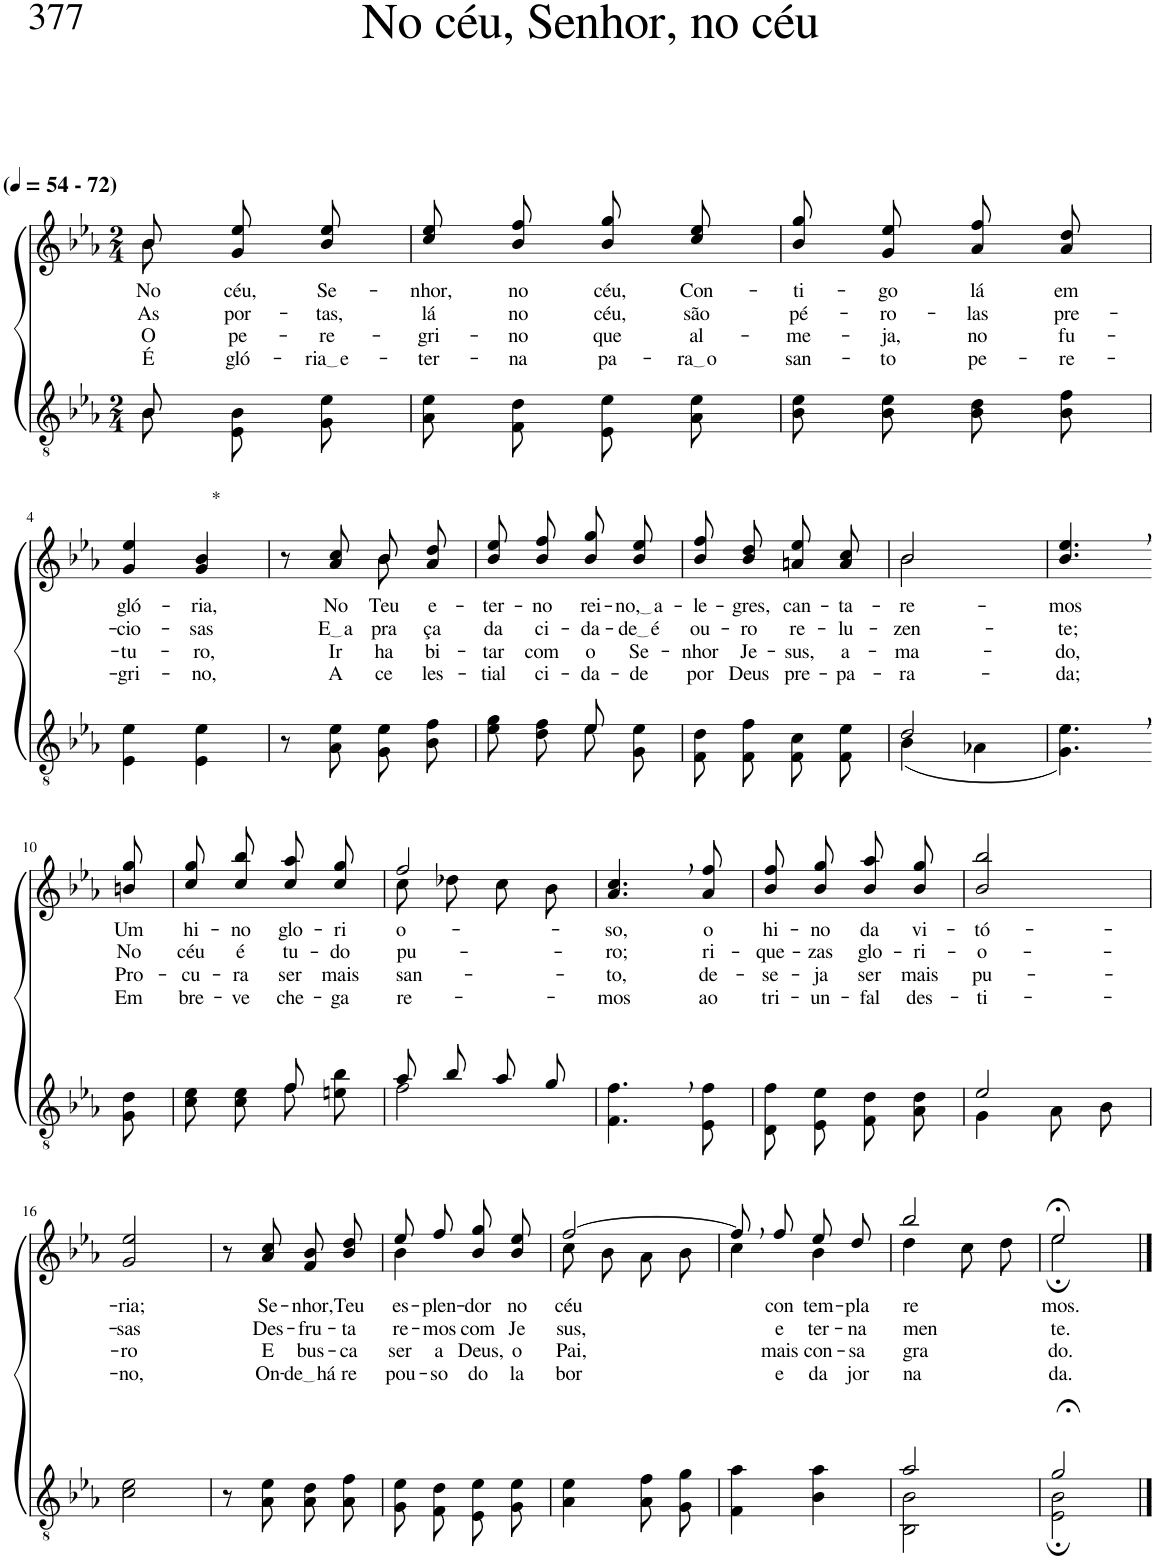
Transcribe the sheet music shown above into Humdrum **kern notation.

**kern	**kern	**text	**text	**text	**text
*part2	*part1	*part1	*part1	*part1	*part1
*staff2	*staff1	*staff1	*staff1	*staff1	*staff1
*I"Parte III e IV	*I"Parte I e II	*	*	*	*
*clefGv2	*clefG2	*	*	*	*
*Trd4c7	*Trd4c7	*	*	*	*
*k[b-e-a-]	*k[b-e-a-]	*	*	*	*
*M2/4	*M2/4	*	*	*	*
*MM54	*MM54	*	*	*	*
=1	=1	=1	=1	=1	=1
*^	*^	*	*	*	*
!	!	!LO:TX:a:B:t=(	!	!	!	!	!
!	!	!LO:TX:a:B:t=- 72)	!	!	!	!	!
!	!	!	!	!LO:LY:b	!LO:LY:b	!LO:LY:b	!LO:LY:b
8B-/	8B-\	8b-/	8b-\	No	As	O	É
!	!	!	!	!LO:LY:b	!LO:LY:b	!LO:LY:b	!LO:LY:b
4ryy	8E-/ 8B-/L	8g\ 8ee-\L	4ryy	céu,	por-	pe-	gló-
!	!	!	!	!LO:LY:b	!LO:LY:b	!LO:LY:b	!LO:LY:b
.	8G/ 8e-/J	8b-\ 8ee-\J	.	Se-	-tas,	-re-	ria e
*	*	*v	*v	*	*	*	*
=2	=2	=2	=2	=2	=2	=2
!	!	!	!LO:LY:b	!LO:LY:b	!LO:LY:b	!LO:LY:b
*v	*v	*	*	*	*	*
8A-\ 8e-\L	8cc\ 8ee-\L	-nhor,	lá	-gri-	-ter-
!	!	!LO:LY:b	!LO:LY:b	!LO:LY:b	!LO:LY:b
8F\ 8d\J	8b-\ 8ff\J	no	no	-no	-na
!	!	!LO:LY:b	!LO:LY:b	!LO:LY:b	!LO:LY:b
8E-/ 8e-/L	8b-\ 8gg\L	céu,	céu,	que	pa-
!	!	!LO:LY:b	!LO:LY:b	!LO:LY:b	!LO:LY:b
8A-/ 8e-/J	8cc\ 8ee-\J	Con-	são	al-	ra o
=3	=3	=3	=3	=3	=3
!	!	!LO:LY:b	!LO:LY:b	!LO:LY:b	!LO:LY:b
8B-\ 8e-\L	8b-\ 8gg\L	-ti-	pé-	-me-	san-
!	!	!LO:LY:b	!LO:LY:b	!LO:LY:b	!LO:LY:b
8B-\ 8e-\J	8g\ 8ee-\J	-go	-ro-	-ja,	-to
!	!	!LO:LY:b	!LO:LY:b	!LO:LY:b	!LO:LY:b
8B-\ 8d\L	8a-\ 8ff\L	lá	-las	no	pe-
!	!	!LO:LY:b	!LO:LY:b	!LO:LY:b	!LO:LY:b
8B-\ 8f\J	8a-\ 8dd\J	em	pre-	fu-	-re-
!!LO:LB:g=z
=4	=4	=4	=4	=4	=4
!	!	!LO:LY:b	!LO:LY:b	!LO:LY:b	!LO:LY:b
4E-\ 4e-\	4g/ 4ee-/	gló-	-cio-	-tu-	-gri-
!	!LO:TX:a:t=*	!	!	!	!
!	!	!LO:LY:b	!LO:LY:b	!LO:LY:b	!LO:LY:b
4E-\ 4e-\	4g/ 4b-/	-ria,	-sas	-ro,	-no,
=5	=5	=5	=5	=5	=5
*	*^	*	*	*	*
8r	8r	4ryy	.	.	.	.
!	!	!	!LO:LY:b	!LO:LY:b	!LO:LY:b	!LO:LY:b
8A-\ 8e-\	8a-/ 8cc/	.	No	E a	Ir	A
!	!	!	!LO:LY:b	!LO:LY:b	!LO:LY:b	!LO:LY:b
8G\ 8e-\L	8b-\L	8b-\	Teu	pra-	ha-	ce-
!	!	!	!LO:LY:b	!LO:LY:b	!LO:LY:b	!LO:LY:b
8B-\ 8f\J	8a-\ 8dd\J	8ryy	e-	-ça	-bi-	-les-
=6	=6	=6	=6	=6	=6	=6
*^	*	*	*	*	*	*
!	!	!	!	!LO:LY:b	!LO:LY:b	!LO:LY:b	!LO:LY:b
*	*	*v	*v	*	*	*	*
4ryy	8e-\ 8g\L	8b-\ 8ee-\L	-ter-	da	-tar	-tial
!	!	!	!LO:LY:b	!LO:LY:b	!LO:LY:b	!LO:LY:b
.	8d\ 8f\J	8b-\ 8ff\J	-no	ci-	com	ci-
!	!	!	!LO:LY:b	!LO:LY:b	!LO:LY:b	!LO:LY:b
8e-/	8e-\L	8b-\ 8gg\L	rei-	-da-	o	-da-
!	!	!	!LO:LY:b	!LO:LY:b	!LO:LY:b	!LO:LY:b
8ryy	8G\ 8e-\J	8b-\ 8ee-\J	no, a	de é	Se-	-de
=7	=7	=7	=7	=7	=7	=7
!	!	!	!LO:LY:b	!LO:LY:b	!LO:LY:b	!LO:LY:b
*v	*v	*	*	*	*	*
8F\ 8d\L	8b-\ 8ff\L	-le-	ou-	-nhor	por
!	!	!LO:LY:b	!LO:LY:b	!LO:LY:b	!LO:LY:b
8F\ 8f\J	8b-\ 8dd\J	-gres,	-ro	Je-	Deus
!	!	!LO:LY:b	!LO:LY:b	!LO:LY:b	!LO:LY:b
8F\ 8c\L	8an\ 8ee-\L	can-	re-	-sus,	pre-
!	!	!LO:LY:b	!LO:LY:b	!LO:LY:b	!LO:LY:b
8F\ 8e-\J	8a\ 8cc\J	-ta-	-lu-	a-	-pa-
=8	=8	=8	=8	=8	=8
*^	*	*	*	*	*
!	!	!	!LO:LY:b	!LO:LY:b	!LO:LY:b	!LO:LY:b
*	*	*^	*	*	*	*
2d/	(4B-\	2b-\	2b-/	-re-	-zen-	-ma-	-ra-
.	4A-X\	.	.	.	.	.	.
*	*	*v	*v	*	*	*	*
=9	=9	=9	=9	=9	=9	=9
!	!	!	!LO:LY:b	!LO:LY:b	!LO:LY:b	!LO:LY:b
*v	*v	*	*	*	*	*
4.G\, 4.e-\,)	4.b-/, 4.ee-/,	-mos	-te;	-do,	-da;
!!LO:LB:g=z
=10-	=10-	=10-	=10-	=10-	=10-
!	!	!LO:LY:b	!LO:LY:b	!LO:LY:b	!LO:LY:b
8G\ 8d\	8bn/ 8gg/	Um	No	Pro-	Em
=11	=11	=11	=11	=11	=11
*^	*	*	*	*	*
!	!	!	!LO:LY:b	!LO:LY:b	!LO:LY:b	!LO:LY:b
4ryy	8c\ 8e-\L	8cc\ 8gg\L	hi-	céu	-cu-	bre-
!	!	!	!LO:LY:b	!LO:LY:b	!LO:LY:b	!LO:LY:b
.	8c\ 8e-\J	8cc\ 8bb-\J	-no	é	-ra	-ve
!	!	!	!LO:LY:b	!LO:LY:b	!LO:LY:b	!LO:LY:b
8f/	8f\L	8cc\ 8aa-\L	glo-	tu-	ser	che-
!	!	!	!LO:LY:b	!LO:LY:b	!LO:LY:b	!LO:LY:b
8ryy	8en\ 8b-\J	8cc\ 8gg\J	-ri-	-do	mais	-ga-
=12	=12	=12	=12	=12	=12	=12
*	*	*^	*	*	*	*
!	!	!	!	!LO:LY:b	!LO:LY:b	!LO:LY:b	!LO:LY:b
8a-/L	2f\	2ff/	8cc\L	-o-	pu-	san-	-re-
8b-/J	.	.	8dd-X\J	.	.	.	.
8a-/L	.	.	8cc\L	.	.	.	.
8g/J	.	.	8b-\J	.	.	.	.
*v	*v	*	*	*	*	*	*
=13	=13	=13	=13	=13	=13	=13
!	!	!	!LO:LY:b	!LO:LY:b	!LO:LY:b	!LO:LY:b
*	*v	*v	*	*	*	*
4.F\, 4.f\,	4.a-/, 4.cc/,	-so,	-ro;	-to,	-mos
!	!	!LO:LY:b	!LO:LY:b	!LO:LY:b	!LO:LY:b
8E-\ 8f\	8a-/ 8ff/	o	ri-	de-	ao
=14	=14	=14	=14	=14	=14
!	!	!LO:LY:b	!LO:LY:b	!LO:LY:b	!LO:LY:b
8D/ 8f/L	8b-\ 8ff\L	hi-	-que-	-se-	tri-
!	!	!LO:LY:b	!LO:LY:b	!LO:LY:b	!LO:LY:b
8E-/ 8e-/J	8b-\ 8gg\J	-no	-zas	-ja	-un-
!	!	!LO:LY:b	!LO:LY:b	!LO:LY:b	!LO:LY:b
8F/ 8d/L	8b-\ 8aa-\L	da	glo-	ser	-fal
!	!	!LO:LY:b	!LO:LY:b	!LO:LY:b	!LO:LY:b
8A-/ 8d/J	8b-\ 8gg\J	vi-	-ri-	mais	des-
=15	=15	=15	=15	=15	=15
*^	*	*	*	*	*
!	!	!	!LO:LY:b	!LO:LY:b	!LO:LY:b	!LO:LY:b
2e-/	4G\	2b-/ 2bb-/	-tó-	-o-	pu-	-ti-
.	8A-\L	.	.	.	.	.
.	8B-\J	.	.	.	.	.
!!LO:LB:g=z
=16	=16	=16	=16	=16	=16	=16
!	!	!	!LO:LY:b	!LO:LY:b	!LO:LY:b	!LO:LY:b
*v	*v	*	*	*	*	*
2c\ 2e-\	2g/ 2ee-/	-ria;	-sas	-ro	-no,
=17	=17	=17	=17	=17	=17
8r	8r	.	.	.	.
!	!	!LO:LY:b	!LO:LY:b	!LO:LY:b	!LO:LY:b
8A-\ 8e-\	8a-/ 8cc/	Se-	Des-	E	On-
!	!	!LO:LY:b	!LO:LY:b	!LO:LY:b	!LO:LY:b
8A-\ 8d\L	8f/ 8b-/L	-nhor,	-fru-	bus-	de há
!	!	!LO:LY:b	!LO:LY:b	!LO:LY:b	!LO:LY:b
8A-\ 8f\J	8b-/ 8dd/J	Teu	-ta-	-ca	re-
=18	=18	=18	=18	=18	=18
*	*^	*	*	*	*
!	!	!	!LO:LY:b	!LO:LY:b	!LO:LY:b	!LO:LY:b
8G\ 8e-\L	8ee-/L	4b-\	es-	-re-	ser	-pou-
!	!	!	!LO:LY:b	!LO:LY:b	!LO:LY:b	!LO:LY:b
8F\ 8d\J	8ff/J	.	-plen-	-mos	a	-so
!	!	!	!LO:LY:b	!LO:LY:b	!LO:LY:b	!LO:LY:b
8E-/ 8e-/L	8b-\ 8gg\L	4ryy	-dor	com	Deus,	do
!	!	!	!LO:LY:b	!LO:LY:b	!LO:LY:b	!LO:LY:b
8G/ 8e-/J	8b-\ 8ee-\J	.	no	Je-	o	la-
=19	=19	=19	=19	=19	=19	=19
!	!	!	!LO:LY:b	!LO:LY:b	!LO:LY:b	!LO:LY:b
4A-\ 4e-\	[2ff/	8cc\L	céu	-sus,	Pai,	-bor
.	.	8b-\J	.	.	.	.
8A-\ 8f\L	.	8a-\L	.	.	.	.
8G\ 8g\J	.	8b-\J	.	.	.	.
=20	=20	=20	=20	=20	=20	=20
4F\ 4a-\	8ff,/L]	4cc\	.	.	.	.
!	!	!	!LO:LY:b	!LO:LY:b	!LO:LY:b	!LO:LY:b
.	8ff/J	.	con-	e-	mais	e
!	!	!	!LO:LY:b	!LO:LY:b	!LO:LY:b	!LO:LY:b
4B-\ 4a-\	8ee-/L	4b-\	-tem-	-ter-	con-	da
!	!	!	!LO:LY:b	!LO:LY:b	!LO:LY:b	!LO:LY:b
.	8dd/J	.	-pla-	-na-	-sa-	jor-
=21	=21	=21	=21	=21	=21	=21
*^	*	*	*	*	*	*
!	!	!	!	!LO:LY:b	!LO:LY:b	!LO:LY:b	!LO:LY:b
2a-/	2BB-\ 2B-\	2bb-/	4dd\	-re-	-men-	-gra-	-na-
.	.	.	8cc\L	.	.	.	.
.	.	.	8dd\J	.	.	.	.
=22	=22	=22	=22	=22	=22	=22	=22
!	!	!	!	!LO:LY:b	!LO:LY:b	!LO:LY:b	!LO:LY:b
2g;</	2E-\; 2B-\;	2ee-;<\	2ee-;/	-mos.	-te.	-do.	-da.
*v	*v	*	*	*	*	*	*
*	*v	*v	*	*	*	*
==	==	==	==	==	==
*-	*-	*-	*-	*-	*-
